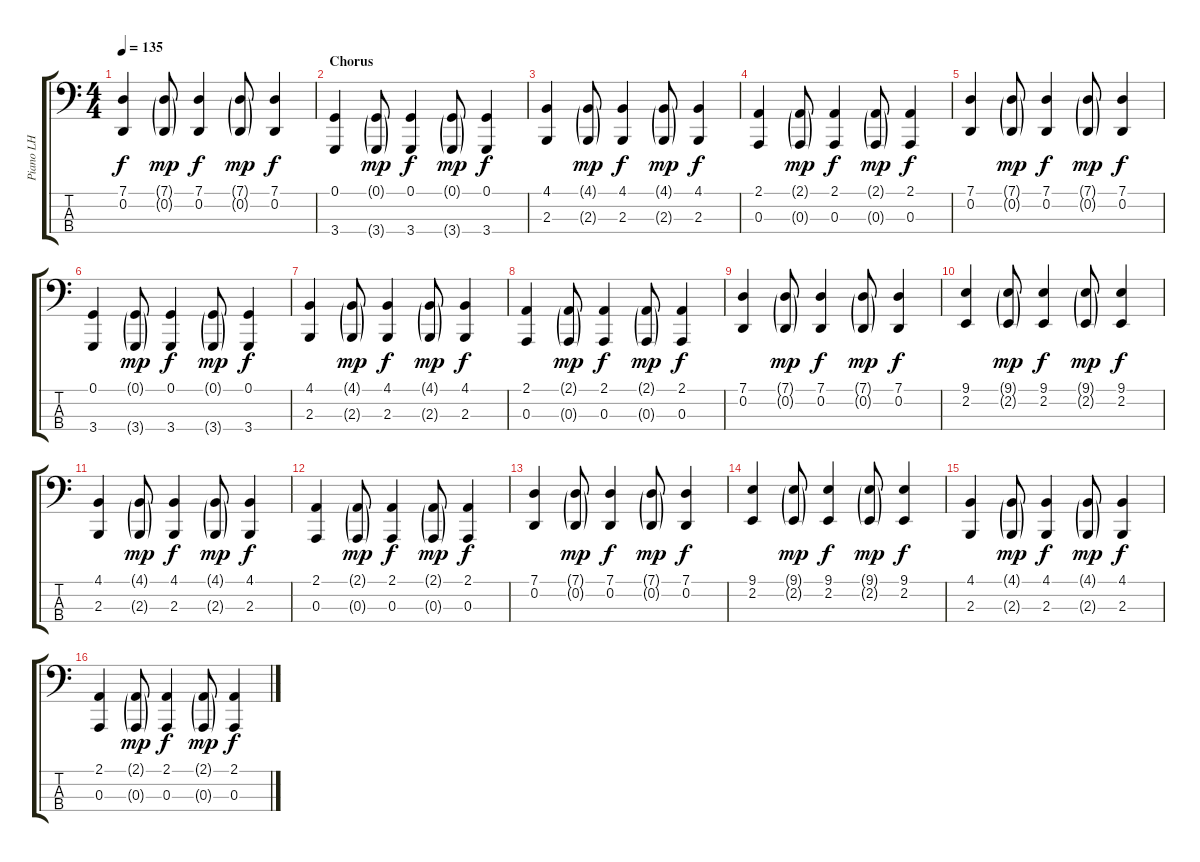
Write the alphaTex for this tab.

\track ("Piano LH" "Piano LH") {instrument acousticgrandpiano}
\staff {score tabs}
\tuning (G2 D2 A1 E1) {hide}
\ts (4 4)
\tempo 135
\clef f4
\ks c
(7.1 0.2).4{dy f} (7.1{g} 0.2{g}).8{dy mp} (7.1 0.2).4{dy f} (7.1{g} 0.2{g}).8{dy mp} (7.1 0.2).4{dy f} |
\section ("" "Chorus")
(0.1 3.4).4 (0.1{g} 3.4{g}).8{dy mp} (0.1 3.4).4{dy f} (0.1{g} 3.4{g}).8{dy mp} (0.1 3.4).4{dy f} |
(4.1 2.3).4 (4.1{g} 2.3{g}).8{dy mp} (4.1 2.3).4{dy f} (4.1{g} 2.3{g}).8{dy mp} (4.1 2.3).4{dy f} |
(2.1 0.3).4 (2.1{g} 0.3{g}).8{dy mp} (2.1 0.3).4{dy f} (2.1{g} 0.3{g}).8{dy mp} (2.1 0.3).4{dy f} |
(7.1 0.2).4 (7.1{g} 0.2{g}).8{dy mp} (7.1 0.2).4{dy f} (7.1{g} 0.2{g}).8{dy mp} (7.1 0.2).4{dy f} |
(0.1 3.4).4 (0.1{g} 3.4{g}).8{dy mp} (0.1 3.4).4{dy f} (0.1{g} 3.4{g}).8{dy mp} (0.1 3.4).4{dy f} |
(4.1 2.3).4 (4.1{g} 2.3{g}).8{dy mp} (4.1 2.3).4{dy f} (4.1{g} 2.3{g}).8{dy mp} (4.1 2.3).4{dy f} |
(2.1 0.3).4 (2.1{g} 0.3{g}).8{dy mp} (2.1 0.3).4{dy f} (2.1{g} 0.3{g}).8{dy mp} (2.1 0.3).4{dy f} |
(7.1 0.2).4 (7.1{g} 0.2{g}).8{dy mp} (7.1 0.2).4{dy f} (7.1{g} 0.2{g}).8{dy mp} (7.1 0.2).4{dy f} |
(9.1 2.2).4 (9.1{g} 2.2{g}).8{dy mp} (9.1 2.2).4{dy f} (9.1{g} 2.2{g}).8{dy mp} (9.1 2.2).4{dy f} |
(4.1 2.3).4 (4.1{g} 2.3{g}).8{dy mp} (4.1 2.3).4{dy f} (4.1{g} 2.3{g}).8{dy mp} (4.1 2.3).4{dy f} |
(2.1 0.3).4 (2.1{g} 0.3{g}).8{dy mp} (2.1 0.3).4{dy f} (2.1{g} 0.3{g}).8{dy mp} (2.1 0.3).4{dy f} |
(7.1 0.2).4 (7.1{g} 0.2{g}).8{dy mp} (7.1 0.2).4{dy f} (7.1{g} 0.2{g}).8{dy mp} (7.1 0.2).4{dy f} |
(9.1 2.2).4 (9.1{g} 2.2{g}).8{dy mp} (9.1 2.2).4{dy f} (9.1{g} 2.2{g}).8{dy mp} (9.1 2.2).4{dy f} |
(4.1 2.3).4 (4.1{g} 2.3{g}).8{dy mp} (4.1 2.3).4{dy f} (4.1{g} 2.3{g}).8{dy mp} (4.1 2.3).4{dy f} |
(2.1 0.3).4 (2.1{g} 0.3{g}).8{dy mp} (2.1 0.3).4{dy f} (2.1{g} 0.3{g}).8{dy mp} (2.1 0.3).4{dy f}
